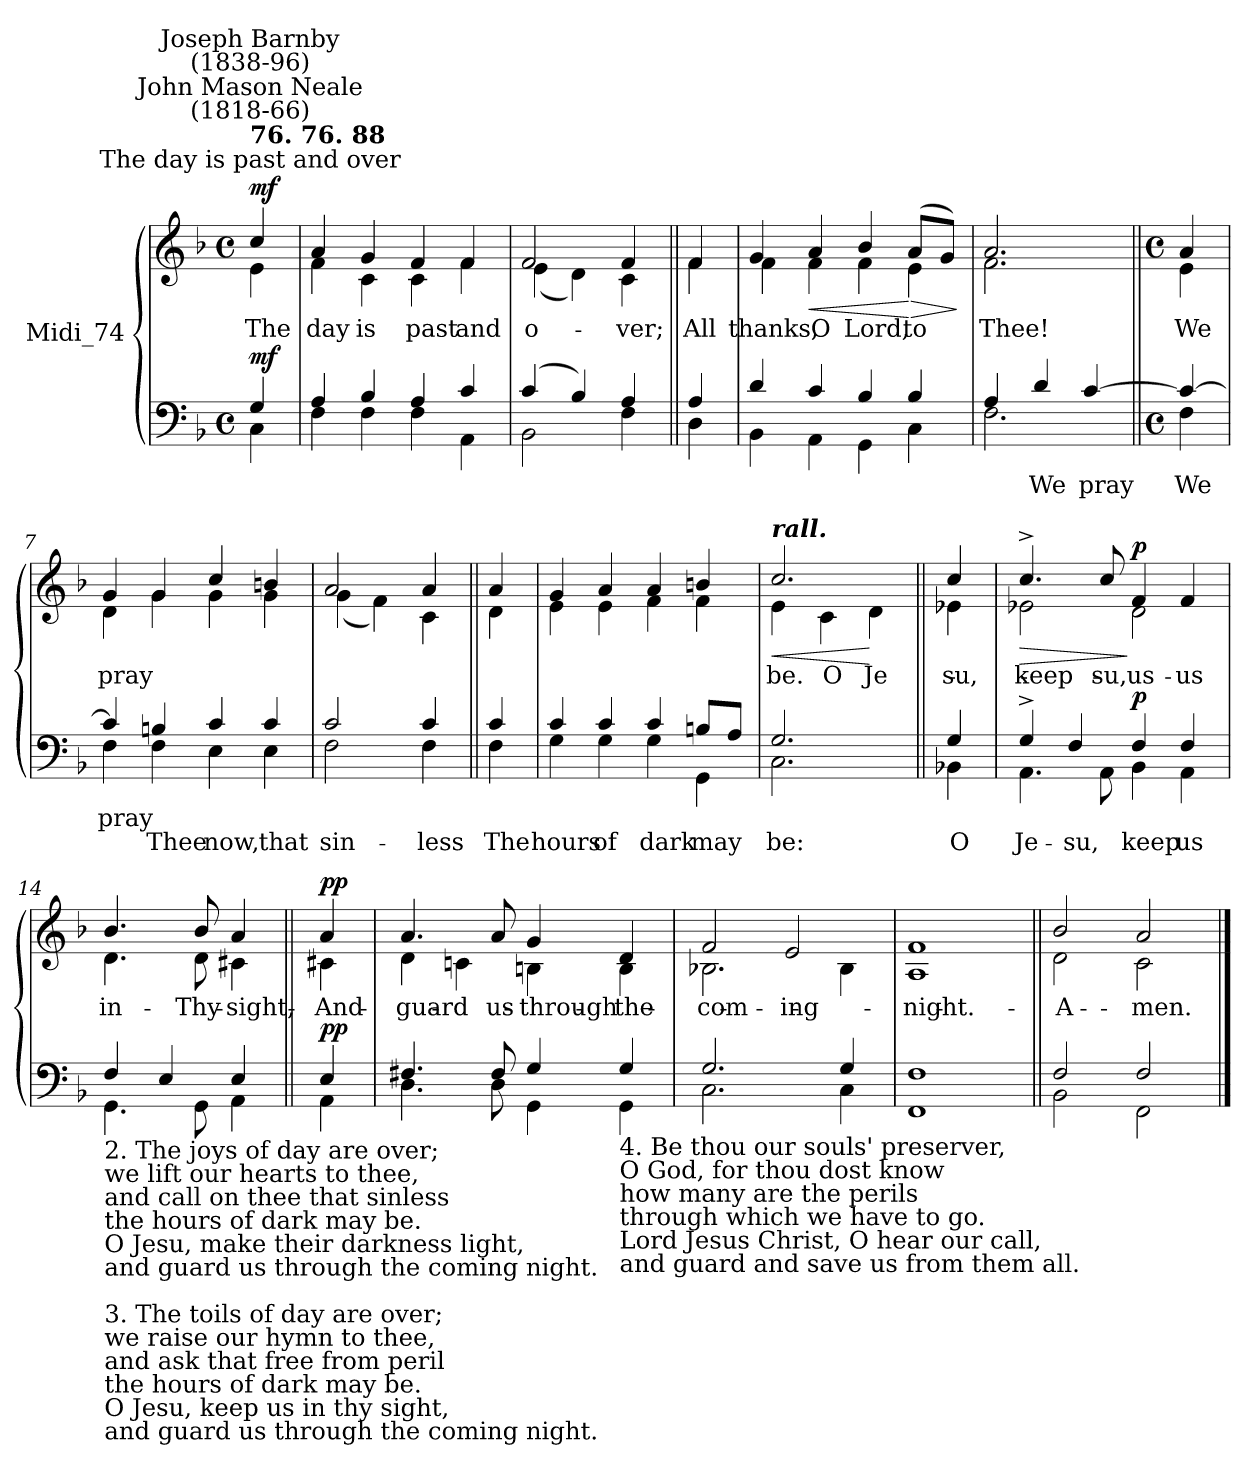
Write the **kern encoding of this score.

**kern	**text	**text	**dynam	**kern	**text	**dynam
*part2	*part2	*part2	*part2	*part1	*part1	*part1
*staff2	*staff2	*staff2	*staff2	*staff1	*staff1	*staff1
*I"Midi_74	*	*	*	*I"Midi_74	*	*
*clefF4	*	*	*	*clefG2	*	*
*k[b-]	*	*	*	*k[b-]	*	*
*F:	*	*	*	*F:	*	*
*M4/4	*	*	*	*M4/4	*	*
*met(c)	*	*	*	*met(c)	*	*
=	=	=	=	=	=	=
*^	*	*	*	*^	*	*
!	!	!	!	!	!LO:TX:a:cj:t=The day is past and over	!	!	!
!	!	!	!	!	!LO:TX:a:B:t=76. 76. 88	!	!	!
!	!	!	!	!	!LO:TX:a:cj:t=John Mason Neale\n(1818-66)	!	!	!
!	!	!	!	!	!LO:TX:a:cj:t=Joseph Barnby\n(1838-96)	!	!	!
!	!	!	!	!LO:DY:a	!	!	!LO:LY:b	!LO:DY:b
4G/	4C\	.	.	mf	4cc/	4e\	The	mf
=1	=1	=1	=1	=1	=1	=1	=1	=1
!	!	!	!	!	!	!	!LO:LY:b	!
4A/	4F\	.	.	.	4a/	4f\	day	.
!	!	!	!	!	!	!	!LO:LY:b	!
4B-/	4F\	.	.	.	4g/	4c\	is	.
!	!	!	!	!	!	!	!LO:LY:b	!
4A/	4F\	.	.	.	4f/	4c\	past	.
!	!	!	!	!	!	!	!LO:LY:b	!
4c/	4AA\	.	.	.	4f/	4f\	and	.
=2	=2	=2	=2	=2	=2	=2	=2	=2
!	!	!	!	!	!	!	!LO:LY:b	!
(>4c/	2BB-\	.	.	.	2f/	(<4e\	o-	.
4B-/)	.	.	.	.	.	4d\)	.	.
!	!	!	!	!	!	!	!LO:LY:b	!
4A/	4F\	.	.	.	4f/	4c\	ver;	.
=3||	=3||	=3||	=3||	=3||	=3||	=3||	=3||	=3||
!	!	!	!	!	!	!	!LO:LY:b	!
4A/	4D\	.	.	.	4f/	4f\	All	.
=4	=4	=4	=4	=4	=4	=4	=4	=4
!	!	!	!	!	!	!	!LO:LY:b	!
4d/	4BB-\	.	.	.	4g/	4f\	thanks,	.
!	!	!	!	!	!	!	!LO:LY:b	!LO:HP:b
4c/	4AA\	.	.	.	4a/	4f\	O	<
!	!	!	!	!	!	!	!LO:LY:b	!
4B-/	4GG\	.	.	.	4b-/	4f\	Lord,	.
!	!	!	!	!	!	!	!LO:LY:b	!LO:HP:n=1:b
4B-/	4C\	.	.	.	(>8a/L	4e\	to	[ >
.	.	.	.	.	8g/J)	.	.	.
*v	*v	*	*	*	*	*	*	*
*	*	*	*	*v	*v	*	*
.	.	.	.	.	.	]
=5	=5	=5	=5	=5	=5	=5
*^	*	*	*	*^	*	*
!	!	!	!	!	!	!	!LO:LY:b	!
4A/	2.F\	.	.	.	2.a/	2.f\	Thee!	.
!	!	!LO:LY:a	!	!	!	!	!	!
4d/	.	We	.	.	.	.	.	.
!	!	!LO:LY:a	!	!	!	!	!	!
[4c/	.	pray	.	.	.	.	.	.
!!LO:LB:g=z	!!
=6||	=6||	=6||	=6||	=6||	=6||	=6||	=6||	=6||
*M4/4	*	*	*	*	*M4/4	*	*	*
*met(c)	*	*	*	*	*met(c)	*	*	*
!	!	!LO:LY:b	!	!	!	!	!LO:LY:a	!
4c/_	4F\	We	.	.	4a/	4e\	We	.
=7	=7	=7	=7	=7	=7	=7	=7	=7
!	!	!LO:LY:b	!	!	!	!	!LO:LY:a	!
4c/]	4F\	pray	.	.	4g/	4d\	pray	.
!	!	!	!LO:LY:a	!	!	!	!	!
4Bn/	4F\	.	Thee	.	4g/	4g\	.	.
!	!	!	!LO:LY:a	!	!	!	!	!
4c/	4E\	.	now,	.	4cc/	4g\	.	.
!	!	!	!LO:LY:a	!	!	!	!	!
4c/	4E\	.	that	.	4bn/	4g\	.	.
=8	=8	=8	=8	=8	=8	=8	=8	=8
!	!	!	!LO:LY:a	!	!	!	!	!
2c/	2F\	.	sin-	.	2a/	(<4g\	.	.
.	.	.	.	.	.	4f\)	.	.
!	!	!	!LO:LY:a	!	!	!	!	!
4c/	4F\	.	-less	.	4a/	4c\	.	.
=9||	=9||	=9||	=9||	=9||	=9||	=9||	=9||	=9||
!	!	!	!LO:LY:a	!	!	!	!	!
4c/	4F\	.	The	.	4a/	4d\	.	.
=10	=10	=10	=10	=10	=10	=10	=10	=10
!	!	!	!LO:LY:a	!	!	!	!	!
4c/	4G\	.	hours	.	4g/	4e\	.	.
!	!	!	!LO:LY:a	!	!	!	!	!
4c/	4G\	.	of	.	4a/	4e\	.	.
!	!	!	!LO:LY:a	!	!	!	!	!
4c/	4G\	.	dark	.	4a/	4f\	.	.
!	!	!	!LO:LY:a	!	!	!	!	!
8Bn/L	4GG\	.	may	.	4bn/	4f\	.	.
8A/J	.	.	.	.	.	.	.	.
=11	=11	=11	=11	=11	=11	=11	=11	=11
!	!	!	!	!	!LO:TX:a:Bi:t=rall.	!	!	!
!	!	!	!LO:LY:a	!	!	!	!LO:LY:b	!LO:HP:b
2.G/	2.C\	.	be:	.	2.cc/	4e\	be.	<
!	!	!	!	!	!	!	!LO:LY:b	!
.	.	.	.	.	.	4c\	O	.
!	!	!	!	!	!	!	!LO:LY:b	!
.	.	.	.	.	.	4d\	Je-	[
=12||	=12||	=12||	=12||	=12||	=12||	=12||	=12||	=12||
!	!	!	!LO:LY:a	!	!	!	!LO:LY:a	!
!	!	!	!	!	!	!	!LO:LY:b	!
4G/	4BB-X\	.	O	.	4cc/	4e-X\	su,	.
=13	=13	=13	=13	=13	=13	=13	=13	=13
!	!	!	!LO:LY:a	!	!	!	!LO:LY:a	!
!	!	!	!	!	!	!	!LO:LY:b	!LO:HP:b
4G^/	4.AA\	.	Je-	.	4.cc^/	2e-X\	keep	>
!	!	!	!LO:LY:a	!	!	!	!	!
4F/	.	.	-su,	.	.	.	.	.
!	!	!	!	!	!	!	!LO:LY:a	!
.	8AA\	.	.	.	8cc/	.	-su,	.
!	!	!	!LO:LY:a	!	!	!	!LO:LY:a	!
!	!	!	!	!LO:DY:a	!	!	!LO:LY:b	!LO:DY:n=1:b
4F/	4BB-\	.	keep	p	4f/	2d\	us	] p
!	!	!	!LO:LY:a	!	!	!	!LO:LY:a	!
4F/	4AA\	.	us	.	4f/	.	us	.
!!LO:LB:g=z	!!
=14	=14	=14	=14	=14	=14	=14	=14	=14
!LO:TX:b:t=2. The joys of day are over; \nwe lift our hearts to thee, \nand call on thee that sinless \nthe hours of dark may be. \nO Jesu, make their darkness light, \nand guard us through the coming night. \n\n3. The toils of day are over; \nwe raise our hymn to thee, \nand ask that free from peril \nthe hours of dark may be. \nO Jesu, keep us in thy sight, \nand guard us through the coming night.	!	!	!	!	!	!	!	!
!	!	!	!	!	!	!	!LO:LY:b	!
4F/	4.GG\	.	.	.	4.b-/	4.d\	in	.
4E/	.	.	.	.	.	.	.	.
!	!	!	!	!	!	!	!LO:LY:b	!
.	8GG\	.	.	.	8b-/	8d\	Thy	.
!	!	!	!	!	!	!	!LO:LY:b	!
4E/	4AA\	.	.	.	4a/	4c#X\	sight,	.
=15||	=15||	=15||	=15||	=15||	=15||	=15||	=15||	=15||
!	!	!	!	!LO:DY:a	!	!	!LO:LY:b	!LO:DY:b
4E/	4AA\	.	.	pp	4a/	4c#X\	And	pp
=16	=16	=16	=16	=16	=16	=16	=16	=16
!	!	!	!	!	!	!	!LO:LY:b	!
4.F#X/	4.D\	.	.	.	4.a/	4d\	guard	.
.	.	.	.	.	.	4cn\	.	.
!	!	!	!	!	!	!	!LO:LY:b	!
8F#/	8D\	.	.	.	8a/	.	us	.
!	!	!	!	!	!	!	!LO:LY:b	!
4G/	4GG\	.	.	.	4g/	4Bn\	through	.
!LO:TX:b:t=4. Be thou our souls' preserver, \nO God, for thou dost know \nhow many are the perils \nthrough which we have to go. \nLord Jesus Christ, O hear our call, \nand guard and save us from them all.	!	!	!	!	!	!	!	!
!	!	!	!	!	!	!	!LO:LY:b	!
4G/	4GG\	.	.	.	4d/	4B\	the	.
=17	=17	=17	=17	=17	=17	=17	=17	=17
!	!	!	!	!	!	!	!LO:LY:b	!
2.G/	2.C\	.	.	.	2f/	2.B-X\	com-	.
!	!	!	!	!	!	!	!LO:LY:b	!
.	.	.	.	.	2e/	.	-ing	.
4G/	4C\	.	.	.	.	4B-\	.	.
=18	=18	=18	=18	=18	=18	=18	=18	=18
!	!	!	!	!	!	!	!LO:LY:b	!
1F/	1FF\	.	.	.	1f/	1A\	night.	.
=19||	=19||	=19||	=19||	=19||	=19||	=19||	=19||	=19||
!	!	!	!	!	!	!	!LO:LY:b	!
2F/	2BB-\	.	.	.	2b-/	2d\	A-	.
!	!	!	!	!	!	!	!LO:LY:b	!
2F/	2FF\	.	.	.	2a/	2c\	-men.	.
*v	*v	*	*	*	*	*	*	*
*	*	*	*	*v	*v	*	*
==	==	==	==	==	==	==
*-	*-	*-	*-	*-	*-	*-
